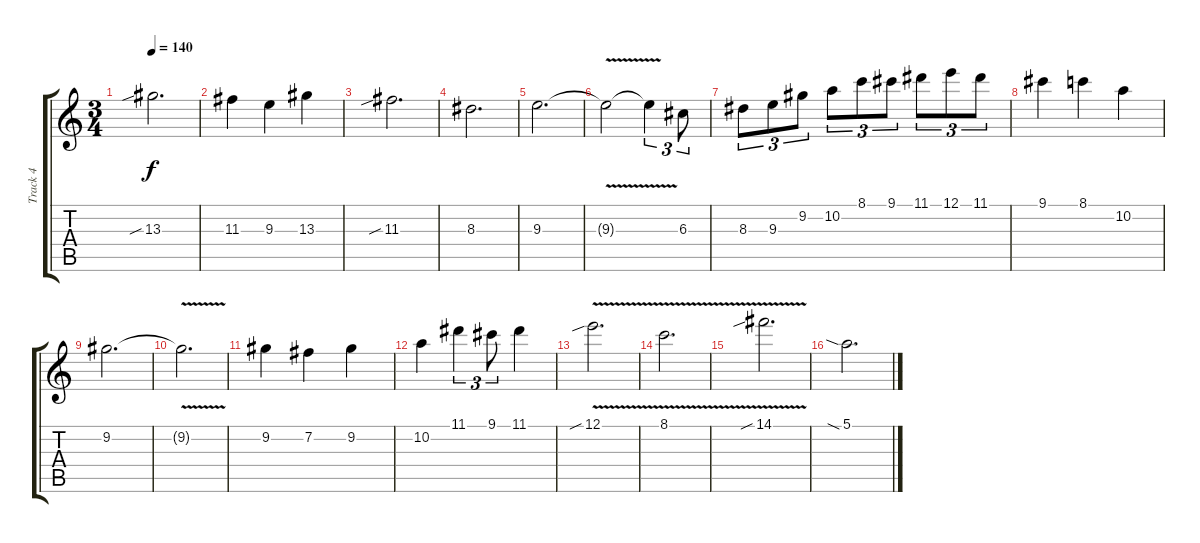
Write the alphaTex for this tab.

\track ("Track 4" "Track 4") {instrument distortionguitar}
\staff {score tabs}
\tuning (E4 B3 G3 D3 A2 E2) {hide}
\ts (3 4)
\tempo 140
\clef g2
\ks c
13.3{sib}.2{d dy f volume 16} |
11.3.4 9.3.4 13.3.4 |
11.3{sib}.2{d} |
8.3.2{d} |
9.3.2{d} |
9.3{v t}.2 9.3{t}.4{tu (3 2)} 6.3.8{tu (3 2)} |
8.3.8{tu (3 2)} 9.3.8{tu (3 2)} 9.2.8{tu (3 2)} 10.2.8{tu (3 2)} 8.1.8{tu (3 2)} 9.1.8{tu (3 2)} 11.1.8{tu (3 2)} 12.1.8{tu (3 2)} 11.1.8{tu (3 2)} |
9.1.4 8.1.4 10.2.4 |
9.2.2{d} |
9.2{v t}.2{d} |
9.2.4 7.2.4 9.2.4 |
10.2.4 11.1.4{tu (3 2)} 9.1.8{tu (3 2)} 11.1.4 |
12.1{v sib}.2{d} |
8.1{v}.2{d} |
14.1{v sib}.2{d} |
5.1{sia}.2{d}
